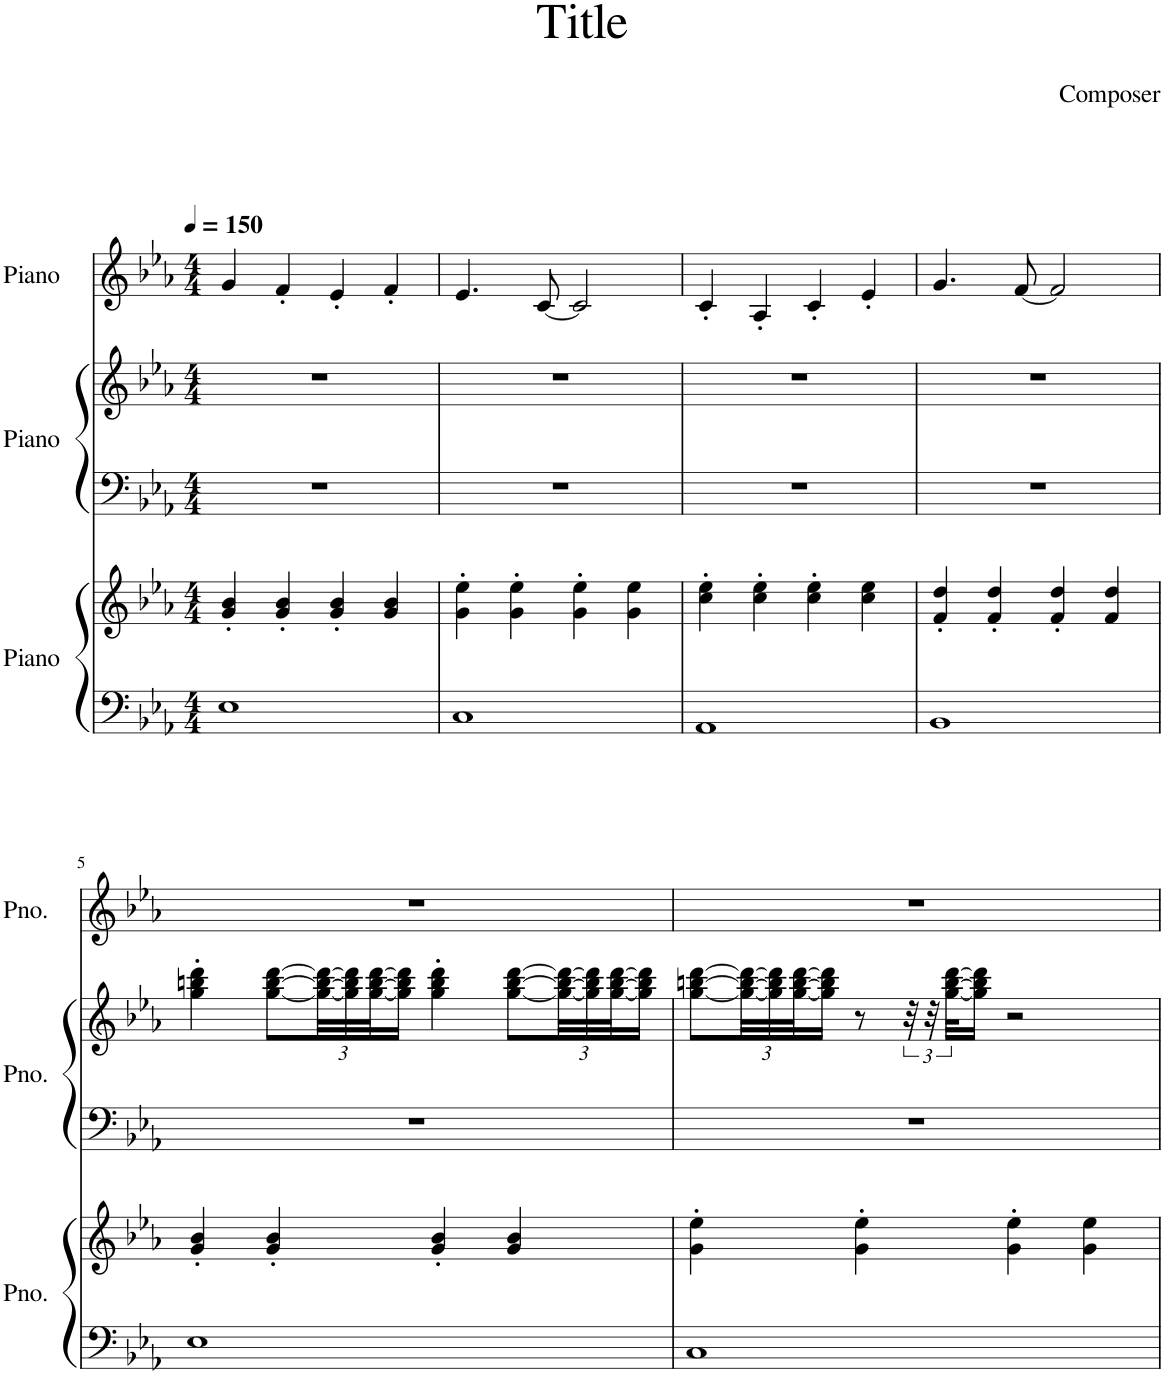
**kern	**kern	**kern	**kern	**kern
*part3	*part3	*part2	*part2	*part1
*staff5	*staff4	*staff3	*staff2	*staff1
*I"Piano	*	*I"Piano	*	*I"Piano
*I'Pno.	*	*I'Pno.	*	*I'Pno.
*clefF4	*clefG2	*clefF4	*clefG2	*clefG2
*k[b-e-a-]	*k[b-e-a-]	*k[b-e-a-]	*k[b-e-a-]	*k[b-e-a-]
*M4/4	*M4/4	*M4/4	*M4/4	*M4/4
*MM150	*MM150	*MM150	*MM150	*MM150
=1	=1	=1	=1	=1
1E-	4g/' 4b-/'	1r	1r	4g/
.	4g/' 4b-/'	.	.	4f'/
.	4g/' 4b-/'	.	.	4e-'/
.	4g/ 4b-/	.	.	4f'/
=2	=2	=2	=2	=2
1C	4g\' 4ee-\'	1r	1r	4.e-/
.	4g\' 4ee-\'	.	.	.
.	.	.	.	[8c/
.	4g\' 4ee-\'	.	.	2c/]
.	4g\ 4ee-\	.	.	.
=3	=3	=3	=3	=3
1AA-	4cc\' 4ee-\'	1r	1r	4c'/
.	4cc\' 4ee-\'	.	.	4A-'/
.	4cc\' 4ee-\'	.	.	4c'/
.	4cc\ 4ee-\	.	.	4e-'/
=4	=4	=4	=4	=4
1BB-	4f/' 4dd/'	1r	1r	4.g/
.	4f/' 4dd/'	.	.	.
.	.	.	.	[8f/
.	4f/' 4dd/'	.	.	2f/]
.	4f/ 4dd/	.	.	.
!!LO:LB:g=z
=5	=5	=5	=5	=5
1E-	4g/' 4b-/'	1r	4gg\' 4bbn\' 4ddd\'	1r
.	4g/' 4b-/'	.	[8gg\ [8bb\ [8ddd\L	.
.	.	.	16gg\_ 16bb\_ 16ddd\_L	.
.	.	.	16gg\] 16bb\] 16ddd\]JJ	.
.	4g/' 4b-/'	.	4gg\' 4bb\' 4ddd\'	.
.	4g/ 4b-/	.	[8gg\ [8bb\ [8ddd\L	.
.	.	.	16gg\_ 16bb\_ 16ddd\_L	.
.	.	.	16gg\] 16bb\] 16ddd\]JJ	.
=6	=6	=6	=6	=6
1C	4g\' 4ee-\'	1r	[8gg\ [8bbn\ [8ddd\L	1r
.	.	.	16gg\_ 16bb\_ 16ddd\_L	.
.	.	.	16gg\] 16bb\] 16ddd\]JJ	.
.	4g\' 4ee-\'	.	8r	.
.	.	.	48r	.
.	.	.	48r	.
.	.	.	[48gg\ [48bb\ [48ddd\KLL	.
.	.	.	16gg\] 16bb\] 16ddd\]JJ	.
.	4g\' 4ee-\'	.	2r	.
.	4g\ 4ee-\	.	.	.
=	=	=	=	=
*-	*-	*-	*-	*-
